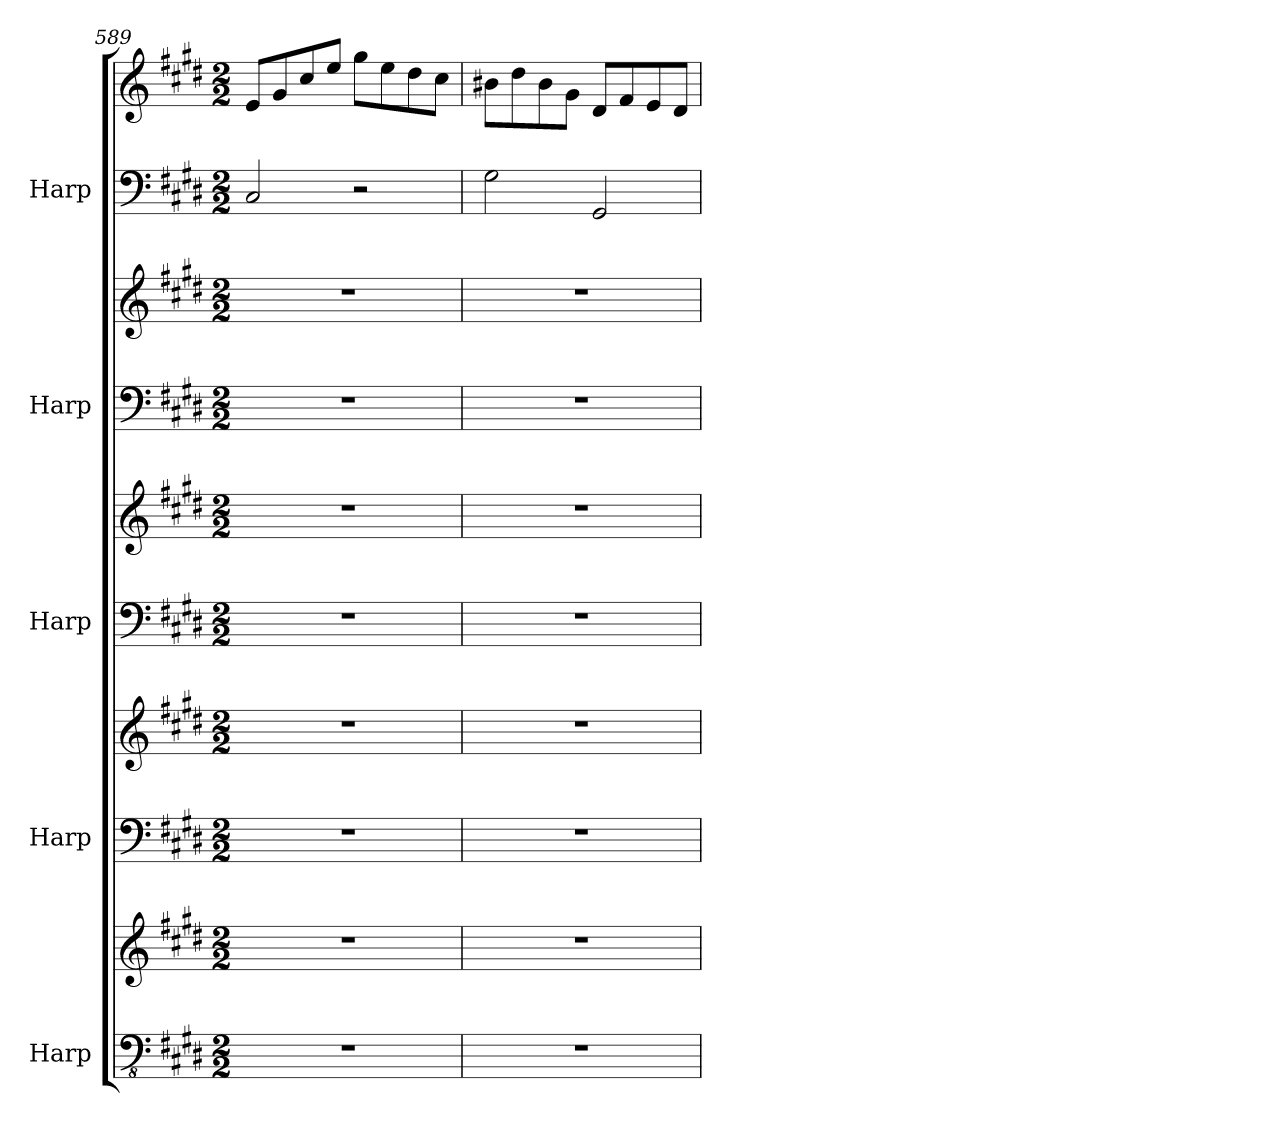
**kern	**kern	**kern	**kern	**kern	**kern	**kern	**kern	**kern	**kern
*part5	*part5	*part4	*part4	*part3	*part3	*part2	*part2	*part1	*part1
*staff10	*staff9	*staff8	*staff7	*staff6	*staff5	*staff4	*staff3	*staff2	*staff1
*I"Harp	*	*I"Harp	*	*I"Harp	*	*I"Harp	*	*I"Harp	*
*I'Hp	*	*I'Hp	*	*I'Hp	*	*I'Hp	*	*I'Hp	*
*clefFv4	*clefG2	*clefF4	*clefG2	*clefF4	*clefG2	*clefF4	*clefG2	*clefF4	*clefG2
*k[f#c#g#d#]	*k[f#c#g#d#]	*k[f#c#g#d#]	*k[f#c#g#d#]	*k[f#c#g#d#]	*k[f#c#g#d#]	*k[f#c#g#d#]	*k[f#c#g#d#]	*k[f#c#g#d#]	*k[f#c#g#d#]
*M2/2	*M2/2	*M2/2	*M2/2	*M2/2	*M2/2	*M2/2	*M2/2	*M2/2	*M2/2
=589	=589	=589	=589	=589	=589	=589	=589	=589	=589
1r	1r	1r	1r	1r	1r	1r	1r	2C#/	8e/L
.	.	.	.	.	.	.	.	.	8g#/
.	.	.	.	.	.	.	.	.	8cc#/
.	.	.	.	.	.	.	.	.	8ee/J
.	.	.	.	.	.	.	.	2r	8gg#\L
.	.	.	.	.	.	.	.	.	8ee\
.	.	.	.	.	.	.	.	.	8dd#\
.	.	.	.	.	.	.	.	.	8cc#\J
!!LO:PB:g=z
=590	=590	=590	=590	=590	=590	=590	=590	=590	=590
1r	1r	1r	1r	1r	1r	1r	1r	2G#\	8b#X\L
.	.	.	.	.	.	.	.	.	8dd#\
.	.	.	.	.	.	.	.	.	8b#\
.	.	.	.	.	.	.	.	.	8g#\J
.	.	.	.	.	.	.	.	2GG#/	8d#/L
.	.	.	.	.	.	.	.	.	8f#/
.	.	.	.	.	.	.	.	.	8e/
.	.	.	.	.	.	.	.	.	8d#/J
=	=	=	=	=	=	=	=	=	=
*-	*-	*-	*-	*-	*-	*-	*-	*-	*-
